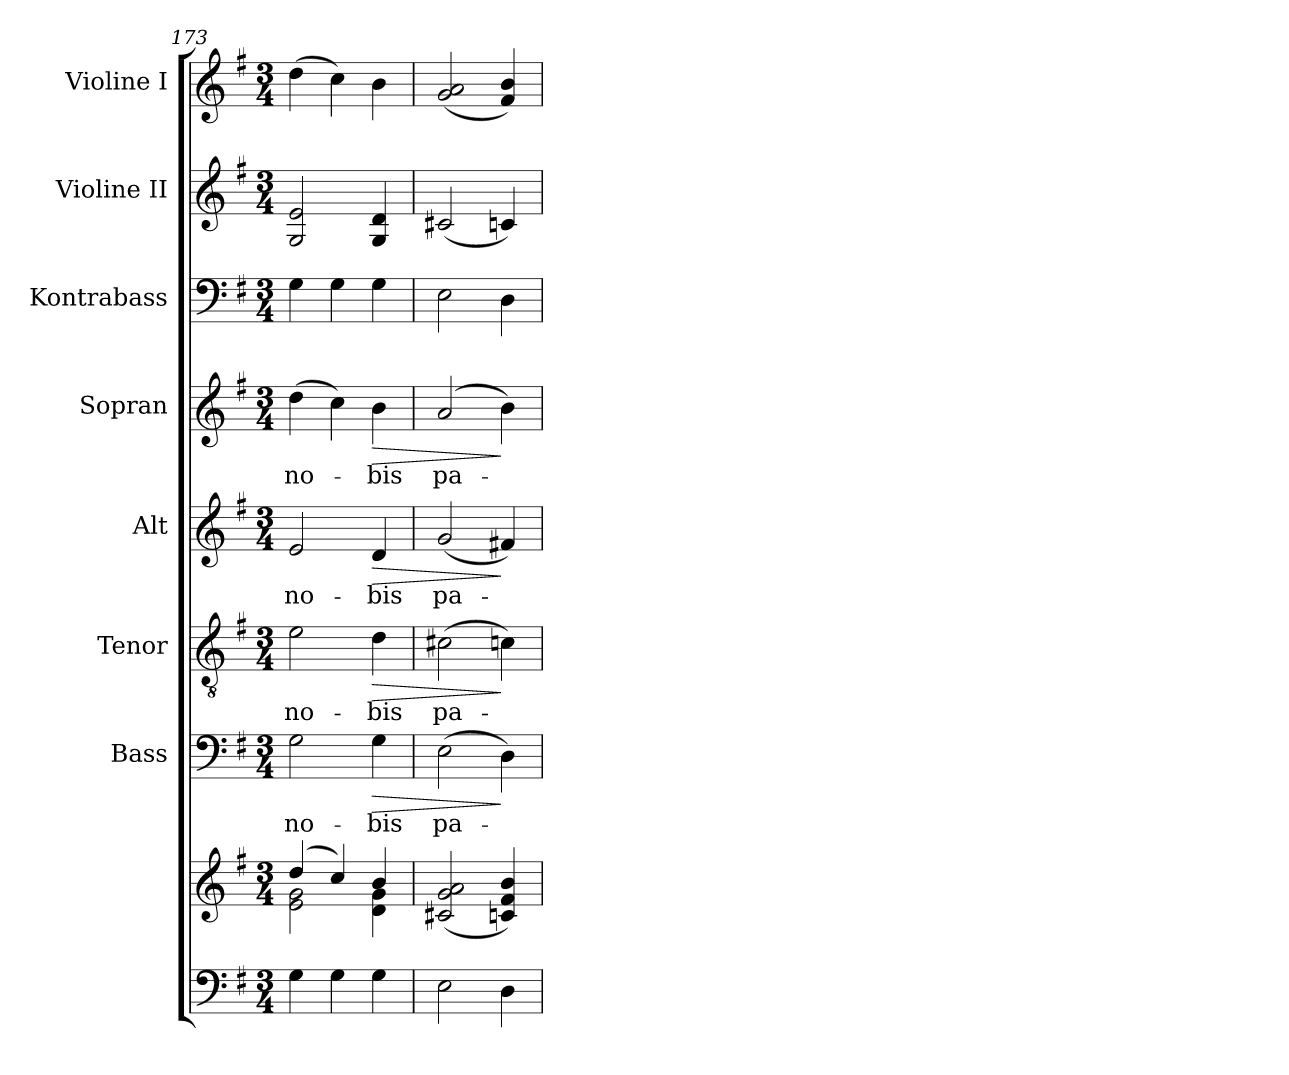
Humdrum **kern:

**kern	**kern	**kern	**text	**dynam	**kern	**text	**dynam	**kern	**text	**dynam	**kern	**text	**dynam	**kern	**kern	**kern
*part8	*part8	*part7	*part7	*part7	*part6	*part6	*part6	*part5	*part5	*part5	*part4	*part4	*part4	*part3	*part2	*part1
*staff9	*staff8	*staff7	*staff7	*staff7	*staff6	*staff6	*staff6	*staff5	*staff5	*staff5	*staff4	*staff4	*staff4	*staff3	*staff2	*staff1
*	*	*I"Bass	*	*	*I"Tenor	*	*	*I"Alt	*	*	*I"Sopran	*	*	*I"Kontrabass	*I"Violine II	*I"Violine I
*	*	*I'B.	*	*	*I'T.	*	*	*I'A.	*	*	*I'S.	*	*	*I'Kb.	*I'Vl. II	*I'Vl. I
!!LO:PB:g=z
*clefF4	*clefG2	*clefF4	*	*	*clefGv2	*	*	*clefG2	*	*	*clefG2	*	*	*clefF4	*clefG2	*clefG2
*	*	*	*	*	*	*	*	*	*	*	*	*	*	*ITrd7c12	*	*
*k[f#]	*k[f#]	*k[f#]	*	*	*k[f#]	*	*	*k[f#]	*	*	*k[f#]	*	*	*k[f#]	*k[f#]	*k[f#]
*G:	*G:	*G:	*	*	*G:	*	*	*G:	*	*	*G:	*	*	*G:	*G:	*G:
*M3/4	*M3/4	*M3/4	*	*	*M3/4	*	*	*M3/4	*	*	*M3/4	*	*	*M3/4	*M3/4	*M3/4
=173	=173	=173	=173	=173	=173	=173	=173	=173	=173	=173	=173	=173	=173	=173	=173	=173
*	*^	*	*	*	*	*	*	*	*	*	*	*	*	*	*	*
!	!	!	!	!LO:LY:b	!	!	!LO:LY:b	!	!	!LO:LY:b	!	!	!LO:LY:b	!	!	!	!
4G\	(4dd/	2e\ 2g\	2G\	no-	.	2e\	no-	.	2e/	no-	.	(>4dd\	no-	.	4GG\	2G/ 2e/	(>4dd\
4G\	4cc/)	.	.	.	.	.	.	.	.	.	.	4cc\)	.	.	4GG\	.	4cc\)
!	!	!	!	!LO:LY:b	!LO:HP:b	!	!LO:LY:b	!LO:HP:b	!	!LO:LY:b	!LO:HP:b	!	!LO:LY:b	!LO:HP:b	!	!	!
4G\	4b/	4d\ 4g\	4G\	-bis	>	4d\	-bis	>	4d/	-bis	>	4b\	-bis	>	4GG\	4G/ 4d/	4b\
=174	=174	=174	=174	=174	=174	=174	=174	=174	=174	=174	=174	=174	=174	=174	=174	=174	=174
!	!	!	!	!LO:LY:b	!	!	!LO:LY:b	!	!	!LO:LY:b	!	!	!LO:LY:b	!	!	!	!
*	*v	*v	*	*	*	*	*	*	*	*	*	*	*	*	*	*	*
2E\	(2c#X/ 2g/ 2a/	(>2E\	pa-	.	(>2c#X\	pa-	.	(<2g/	pa-	.	(2a/	pa-	.	2EE\	(<2c#X/	(<2g/ 2a/
4D\	4cn/ 4f#/ 4b/)	4D\)	.	]	4cn\)	.	]	4f#X/)	.	]	4b\)	.	]	4DD\	4cn/)	4f#/ 4b/)
=	=	=	=	=	=	=	=	=	=	=	=	=	=	=	=	=
*-	*-	*-	*-	*-	*-	*-	*-	*-	*-	*-	*-	*-	*-	*-	*-	*-
